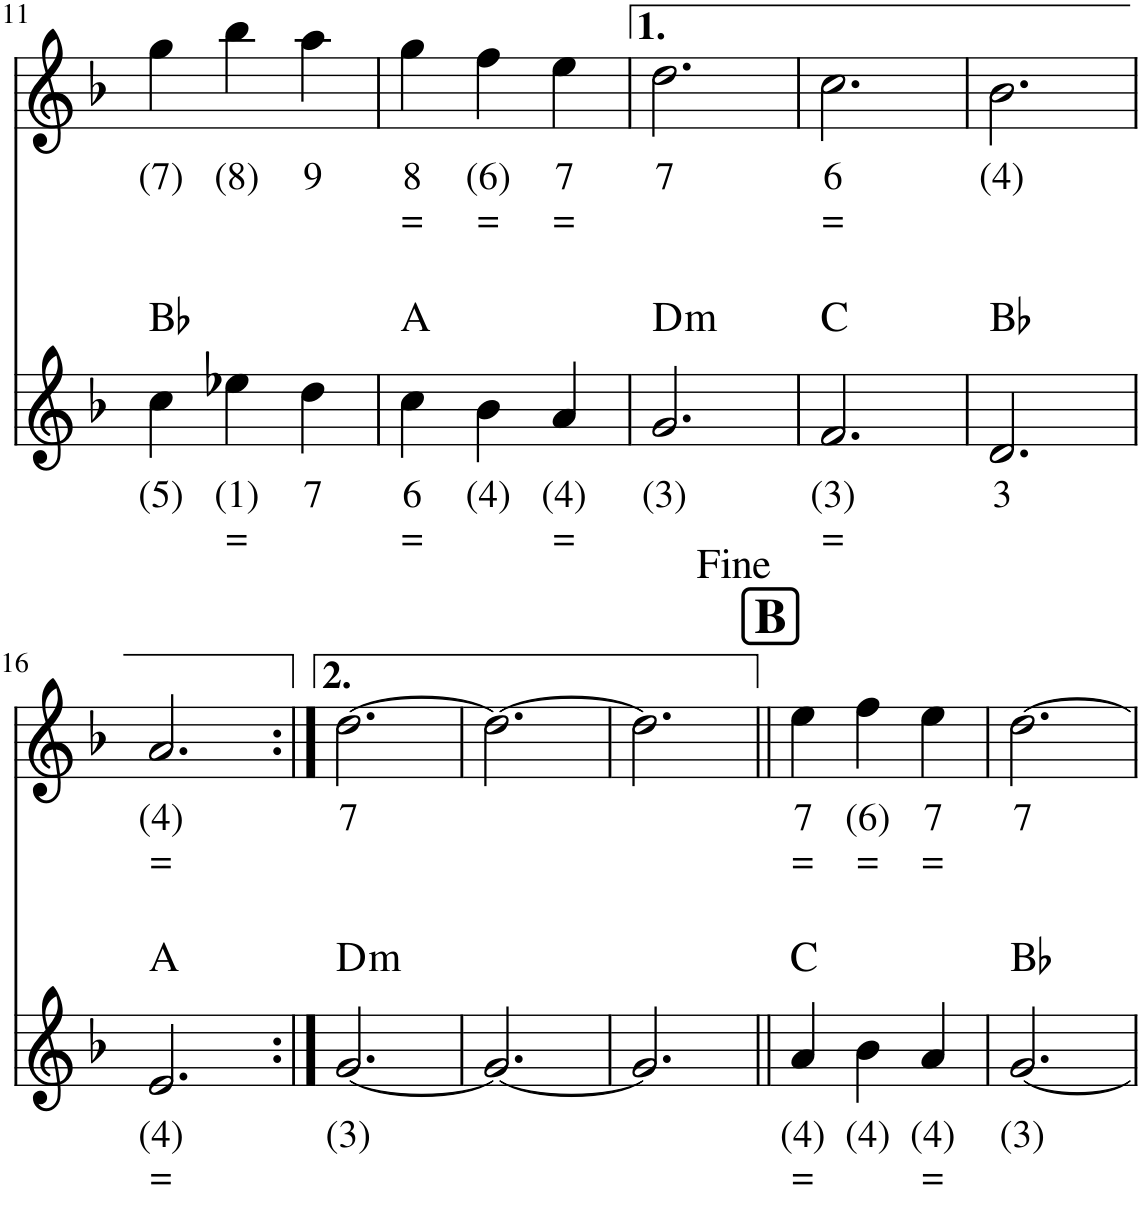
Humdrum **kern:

**kern	**text	**text	**harte	**kern	**text	**text
*part2	*part2	*part2	*part2	*part1	*part1	*part1
*staff2	*staff2	*staff2	*	*staff1	*staff1	*staff1
*I"Stem	*	*	*	*I"Stem	*	*
!!LO:PB:g=z
*clefG2	*	*	*	*clefG2	*	*
*k[b-]	*	*	*	*k[b-]	*	*
*M3/4	*	*	*	*M3/4	*	*
=11	=11	=11	=11	=11	=11	=11
!	!LO:LY:b	!	!	!	!LO:LY:b	!
4cc\	(5)	.	Bb:maj	4gg\	(7)	.
!	!LO:LY:b	!LO:LY:b	!	!	!LO:LY:b	!
4ee-X\	(1)	=	.	4bb-\	(8)	.
!	!LO:LY:b	!	!	!	!LO:LY:b	!
4dd\	7	.	.	4aa\	9	.
=12	=12	=12	=12	=12	=12	=12
!	!LO:LY:b	!LO:LY:b	!	!	!LO:LY:b	!LO:LY:b
4cc\	6	=	A:maj	4gg\	8	=
!	!LO:LY:b	!	!	!	!LO:LY:b	!LO:LY:b
4b-\	(4)	.	.	4ff\	(6)	=
!	!LO:LY:b	!LO:LY:b	!	!	!LO:LY:b	!LO:LY:b
4a/	(4)	=	.	4ee\	7	=
=13	=13	=13	=13	=13	=13	=13
!	!LO:LY:b	!	!LO:H:kt=m	!	!LO:LY:b	!
2.g/	(3)	.	D:min	2.dd\	7	.
=14	=14	=14	=14	=14	=14	=14
!	!LO:LY:b	!LO:LY:b	!	!	!LO:LY:b	!LO:LY:b
2.f/	(3)	=	C:maj	2.cc\	6	=
=15	=15	=15	=15	=15	=15	=15
!	!LO:LY:b	!	!	!	!LO:LY:b	!
2.d/	3	.	Bb:maj	2.b-\	(4)	.
!!LO:LB:g=z
=16	=16	=16	=16	=16	=16	=16
!	!LO:LY:b	!LO:LY:b	!	!	!LO:LY:b	!LO:LY:b
2.e/	(4)	=	A:maj	2.a/	(4)	=
=17:|!	=17:|!	=17:|!	=17:|!	=17:|!	=17:|!	=17:|!
!	!LO:LY:b	!	!LO:H:kt=m	!	!LO:LY:b	!
[2.g/	(3)	.	D:min	[2.dd\	7	.
=18	=18	=18	=18	=18	=18	=18
2.g/_	.	.	.	2.dd\_	.	.
=19	=19	=19	=19	=19	=19	=19
2.g/]	.	.	.	2.dd\]	.	.
!!LO:REH:place=s1:a:B:cj:fs=14:t=B
=20||	=20||	=20||	=20||	=20||	=20||	=20||
!	!LO:LY:b	!LO:LY:b	!	!	!LO:LY:b	!LO:LY:b
4a/	(4)	=	C:maj	4ee\	7	=
!	!LO:LY:b	!	!	!	!LO:LY:b	!LO:LY:b
4b-\	(4)	.	.	4ff\	(6)	=
!	!LO:LY:b	!LO:LY:b	!	!	!LO:LY:b	!LO:LY:b
4a/	(4)	=	.	4ee\	7	=
=21	=21	=21	=21	=21	=21	=21
!	!LO:LY:b	!	!	!	!LO:LY:b	!
[2.g/	(3)	.	Bb:maj	[2.dd\	7	.
=	=	=	=	=	=	=
*-	*-	*-	*-	*-	*-	*-
